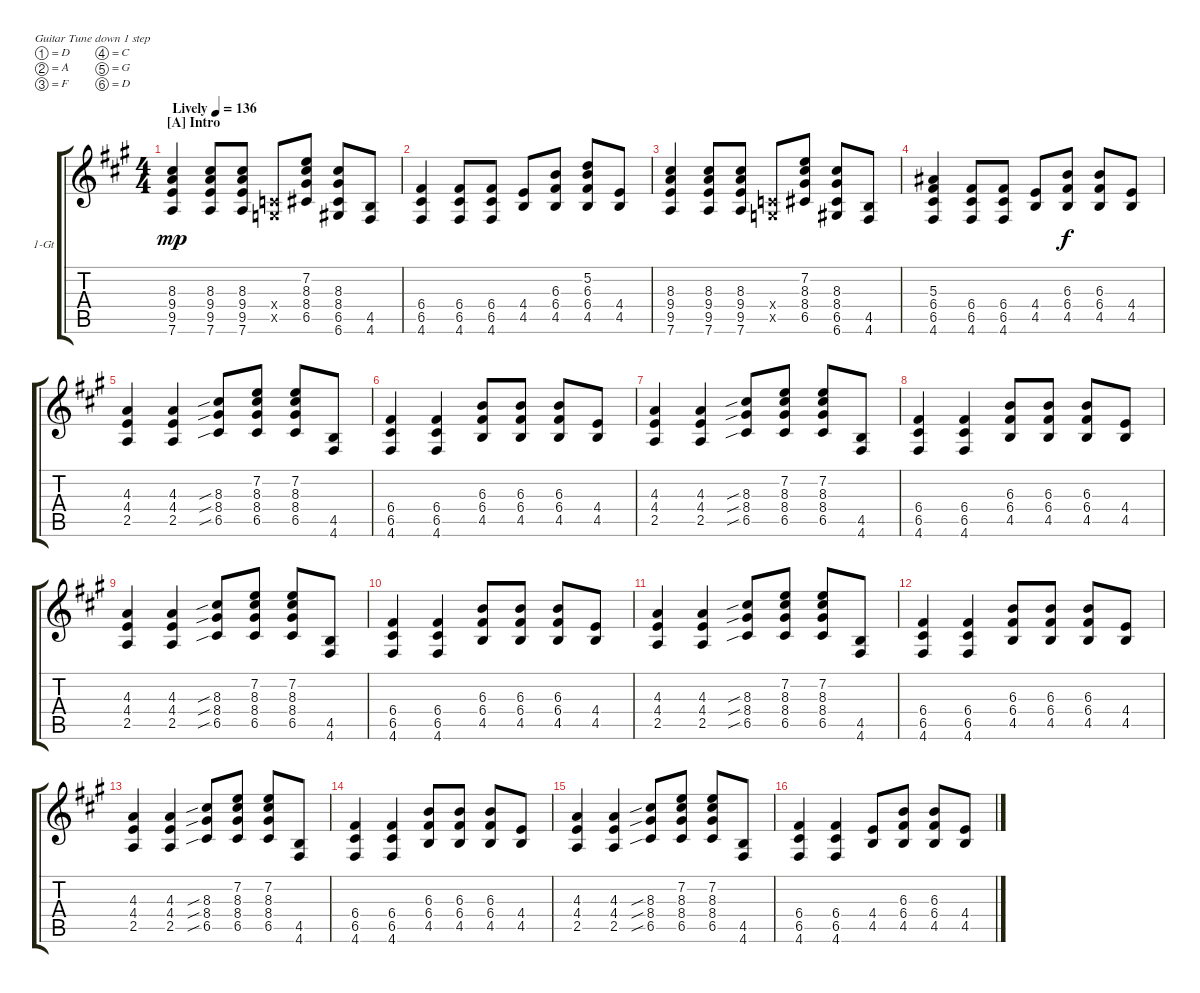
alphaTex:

\defaultSystemsLayout 4
\bracketExtendMode groupsimilarinstruments
\firstSystemTrackNameOrientation horizontal
\otherSystemsTrackNameOrientation horizontal
\track ("1 Guitar" "1-Gt") {instrument electricguitarclean}
\staff {score tabs}
\tuning (D4 A3 F3 C3 G2 D2)
\ts (4 4)
\section ("A" "Intro")
\tempo (136 "Lively")
\clef g2
\scale
1.10088
\ks a
(7.6 9.5 9.4 8.3).4{dy mp instrument electricguitarclean} (7.6 9.5 9.4 8.3).8 (7.6 9.5 9.4 8.3).8 (0.5{x} 0.4{x}).8 (6.5 8.4 8.3 7.2).8 (6.6 6.5 8.4 8.3).8 (4.6 4.5).8 |
\scale
0.899117 (4.6 6.5 6.4).4 (4.6 6.5 6.4).8 (4.6 6.5 6.4).8 (4.5 4.4).8 (4.5 6.4 6.3).8 (4.5 6.4 6.3 5.2).8 (4.5 4.4).8 |
\scale
1.07062 (7.6 9.5 9.4 8.3).4 (7.6 9.5 9.4 8.3).8 (7.6 9.5 9.4 8.3).8 (0.5{x} 0.4{x}).8 (6.5 8.4 8.3 7.2).8 (6.6 6.5 8.4 8.3).8 (4.6 4.5).8 |
\scale
0.929382 (4.6 6.5 6.4 5.3).4 (4.6 6.5 6.4).8 (4.6 6.5 6.4).8 (4.5 4.4).8 (4.5 6.4 6.3).8{dy f} (4.5 6.4 6.3).8 (4.5 4.4).8 |
\scale
1.07062 (2.5 4.4 4.3).4 (2.5 4.4 4.3).4 (6.5{sib} 8.4{sib} 8.3{sib}).8 (6.5 8.4 8.3 7.2).8 (6.5 8.4 8.3 7.2).8 (4.6 4.5).8 |
\scale
0.929382 (4.6 6.5 6.4).4 (4.6 6.5 6.4).4 (4.5 6.4 6.3).8 (4.5 6.4 6.3).8 (4.5 6.4 6.3).8 (4.5 4.4).8 |
\scale
1.07062 (2.5 4.4 4.3).4 (2.5 4.4 4.3).4 (6.5{sib} 8.4{sib} 8.3{sib}).8 (6.5 8.4 8.3 7.2).8 (6.5 8.4 8.3 7.2).8 (4.6 4.5).8 |
\scale
0.929382 (4.6 6.5 6.4).4 (4.6 6.5 6.4).4 (4.5 6.4 6.3).8 (4.5 6.4 6.3).8 (4.5 6.4 6.3).8 (4.5 4.4).8 |
\scale
1.07062 (2.5 4.4 4.3).4 (2.5 4.4 4.3).4 (6.5{sib} 8.4{sib} 8.3{sib}).8 (6.5 8.4 8.3 7.2).8 (6.5 8.4 8.3 7.2).8 (4.6 4.5).8 |
\scale
0.929382 (4.6 6.5 6.4).4 (4.6 6.5 6.4).4 (4.5 6.4 6.3).8 (4.5 6.4 6.3).8 (4.5 6.4 6.3).8 (4.5 4.4).8 |
\scale
1.07062 (2.5 4.4 4.3).4 (2.5 4.4 4.3).4 (6.5{sib} 8.4{sib} 8.3{sib}).8 (6.5 8.4 8.3 7.2).8 (6.5 8.4 8.3 7.2).8 (4.6 4.5).8 |
\scale
0.929382 (4.6 6.5 6.4).4 (4.6 6.5 6.4).4 (4.5 6.4 6.3).8 (4.5 6.4 6.3).8 (4.5 6.4 6.3).8 (4.5 4.4).8 |
\scale
1.07062 (2.5 4.4 4.3).4 (2.5 4.4 4.3).4 (6.5{sib} 8.4{sib} 8.3{sib}).8 (6.5 8.4 8.3 7.2).8 (6.5 8.4 8.3 7.2).8 (4.6 4.5).8 |
\scale
0.929382 (4.6 6.5 6.4).4 (4.6 6.5 6.4).4 (4.5 6.4 6.3).8 (4.5 6.4 6.3).8 (4.5 6.4 6.3).8 (4.5 4.4).8 |
\scale
1.07062 (2.5 4.4 4.3).4 (2.5 4.4 4.3).4 (6.5{sib} 8.4{sib} 8.3{sib}).8 (6.5 8.4 8.3 7.2).8 (6.5 8.4 8.3 7.2).8 (4.6 4.5).8 |
\scale
0.929382 (4.6 6.5 6.4).4 (4.6 6.5 6.4).4 (4.5 4.4).8 (4.5 6.4 6.3).8 (4.5 6.4 6.3).8 (4.5 4.4).8
